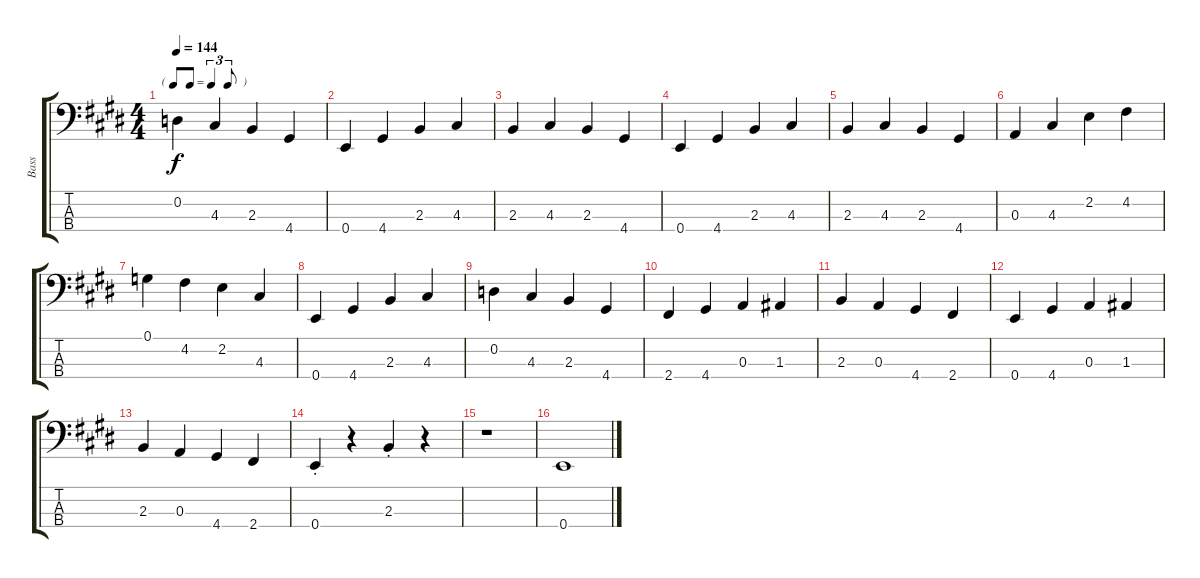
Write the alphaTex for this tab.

\track ("Bass" "Bass") {instrument electricbassfinger}
\staff {score tabs}
\tuning (G2 D2 A1 E1) {hide}
\ts (4 4)
\tf triplet8th
\tempo 144
\clef f4
\ks c#minor
0.2.4{dy f} 4.3.4 2.3.4 4.4.4 |
\ks e
0.4.4 4.4.4 2.3.4 4.3.4 |
\ks c#minor
2.3.4 4.3.4 2.3.4 4.4.4 |
0.4.4 4.4.4 2.3.4 4.3.4 |
2.3.4 4.3.4 2.3.4 4.4.4 |
\ks e
0.3.4 4.3.4 2.2.4 4.2.4 |
\ks c#minor
0.1.4 4.2.4 2.2.4 4.3.4 |
0.4.4 4.4.4 2.3.4 4.3.4 |
0.2.4 4.3.4 2.3.4 4.4.4 |
\ks e
2.4.4 4.4.4 0.3.4 1.3.4 |
\ks c#minor
2.3.4 0.3.4 4.4.4 2.4.4 |
0.4.4 4.4.4 0.3.4 1.3.4 |
2.3.4 0.3.4 4.4.4 2.4.4 |
\ks e
0.4{st}.4 r.4 2.3{st}.4 r.4 |
\ks c#minor
r.1 |
0.4.1
